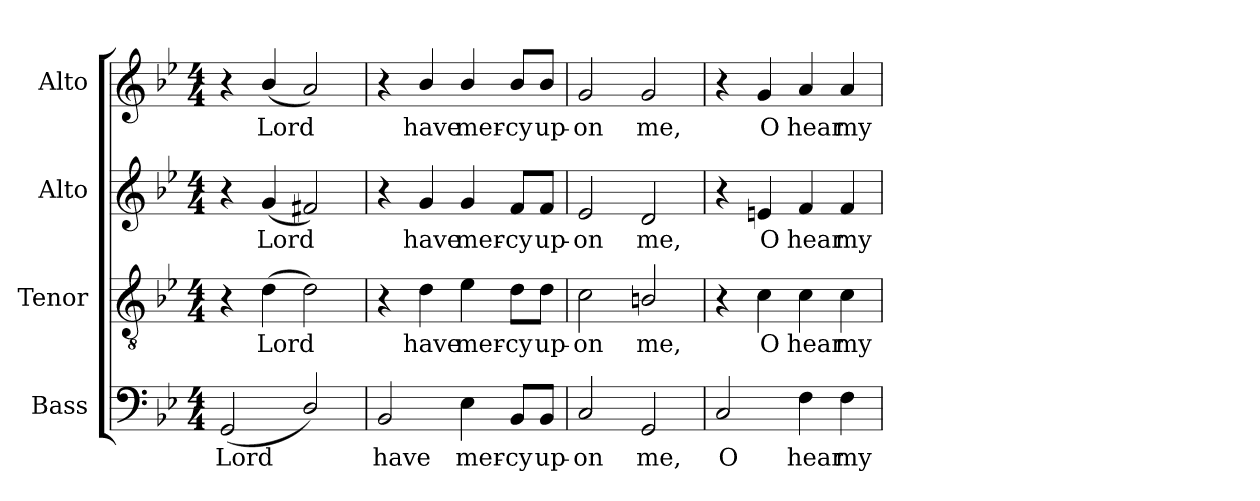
**kern	**text	**kern	**text	**kern	**text	**kern	**text
*part4	*part4	*part3	*part3	*part2	*part2	*part1	*part1
*staff4	*staff4	*staff3	*staff3	*staff2	*staff2	*staff1	*staff1
*I"Bass	*	*I"Tenor	*	*I"Alto	*	*I"Alto	*
*I'B.	*	*I'T.	*	*I'A.	*	*I'A.	*
!!LO:PB:g=z
*clefF4	*	*clefGv2	*	*clefG2	*	*clefG2	*
*	*	*ITrd7c12	*	*	*	*	*
*k[b-e-]	*	*k[b-e-]	*	*k[b-e-]	*	*k[b-e-]	*
*B-:	*	*B-:	*	*B-:	*	*B-:	*
*M4/4	*	*M4/4	*	*M4/4	*	*M4/4	*
=1	=1	=1	=1	=1	=1	=1	=1
!	!LO:LY:b:color=#000000	!	!	!	!	!	!
(2GGi/	Lord	4r	.	4r	.	4r	.
!	!	!	!LO:LY:b:color=#000000	!	!	!	!
!	!	!	!	!	!LO:LY:b:color=#000000	!	!
!	!	!	!	!	!	!	!LO:LY:b:color=#000000
.	.	(4Di\	Lord	(4gi/	Lord	(4b-i/	Lord
2Di/)	.	2Di\)	.	2f#Xi/)	.	2ai/)	.
=2	=2	=2	=2	=2	=2	=2	=2
!	!LO:LY:b:color=#000000	!	!	!	!	!	!
2BB-i/	have	4r	.	4r	.	4r	.
!	!	!	!LO:LY:b:color=#000000	!	!	!	!
!	!	!	!	!	!LO:LY:b:color=#000000	!	!
!	!	!	!	!	!	!	!LO:LY:b:color=#000000
.	.	4Di\	have	4gi/	have	4b-i/	have
!	!LO:LY:b:color=#000000	!	!	!	!	!	!
!	!	!	!LO:LY:b:color=#000000	!	!	!	!
!	!	!	!	!	!LO:LY:b:color=#000000	!	!
!	!	!	!	!	!	!	!LO:LY:b:color=#000000
4E-i\	mer-	4E-i\	mer-	4gi/	mer-	4b-i/	mer-
!	!LO:LY:b:color=#000000	!	!	!	!	!	!
!	!	!	!LO:LY:b:color=#000000	!	!	!	!
!	!	!	!	!	!LO:LY:b:color=#000000	!	!
!	!	!	!	!	!	!	!LO:LY:b:color=#000000
8BB-i/L	-cy	8Di\L	-cy	8fi/L	-cy	8b-i/L	-cy
!	!LO:LY:b:color=#000000	!	!	!	!	!	!
!	!	!	!LO:LY:b:color=#000000	!	!	!	!
!	!	!	!	!	!LO:LY:b:color=#000000	!	!
!	!	!	!	!	!	!	!LO:LY:b:color=#000000
8BB-i/J	up-	8Di\J	up-	8fi/J	up-	8b-i/J	up-
=3	=3	=3	=3	=3	=3	=3	=3
!	!LO:LY:b:color=#000000	!	!	!	!	!	!
!	!	!	!LO:LY:b:color=#000000	!	!	!	!
!	!	!	!	!	!LO:LY:b:color=#000000	!	!
!	!	!	!	!	!	!	!LO:LY:b:color=#000000
2Ci/	-on	2Ci\	-on	2e-i/	-on	2gi/	-on
!	!LO:LY:b:color=#000000	!	!	!	!	!	!
!	!	!	!LO:LY:b:color=#000000	!	!	!	!
!	!	!	!	!	!LO:LY:b:color=#000000	!	!
!	!	!	!	!	!	!	!LO:LY:b:color=#000000
2GGi/	me,	2BBni/	me,	2di/	me,	2gi/	me,
=4	=4	=4	=4	=4	=4	=4	=4
!	!LO:LY:b:color=#000000	!	!	!	!	!	!
2Ci/	O	4r	.	4r	.	4r	.
!	!	!	!LO:LY:b:color=#000000	!	!	!	!
!	!	!	!	!	!LO:LY:b:color=#000000	!	!
!	!	!	!	!	!	!	!LO:LY:b:color=#000000
.	.	4Ci\	O	4eni/	O	4gi/	O
!	!LO:LY:b:color=#000000	!	!	!	!	!	!
!	!	!	!LO:LY:b:color=#000000	!	!	!	!
!	!	!	!	!	!LO:LY:b:color=#000000	!	!
!	!	!	!	!	!	!	!LO:LY:b:color=#000000
4Fi\	hear	4Ci\	hear	4fi/	hear	4ai/	hear
!	!LO:LY:b:color=#000000	!	!	!	!	!	!
!	!	!	!LO:LY:b:color=#000000	!	!	!	!
!	!	!	!	!	!LO:LY:b:color=#000000	!	!
!	!	!	!	!	!	!	!LO:LY:b:color=#000000
4Fi\	my	4Ci\	my	4fi/	my	4ai/	my
=	=	=	=	=	=	=	=
*-	*-	*-	*-	*-	*-	*-	*-
